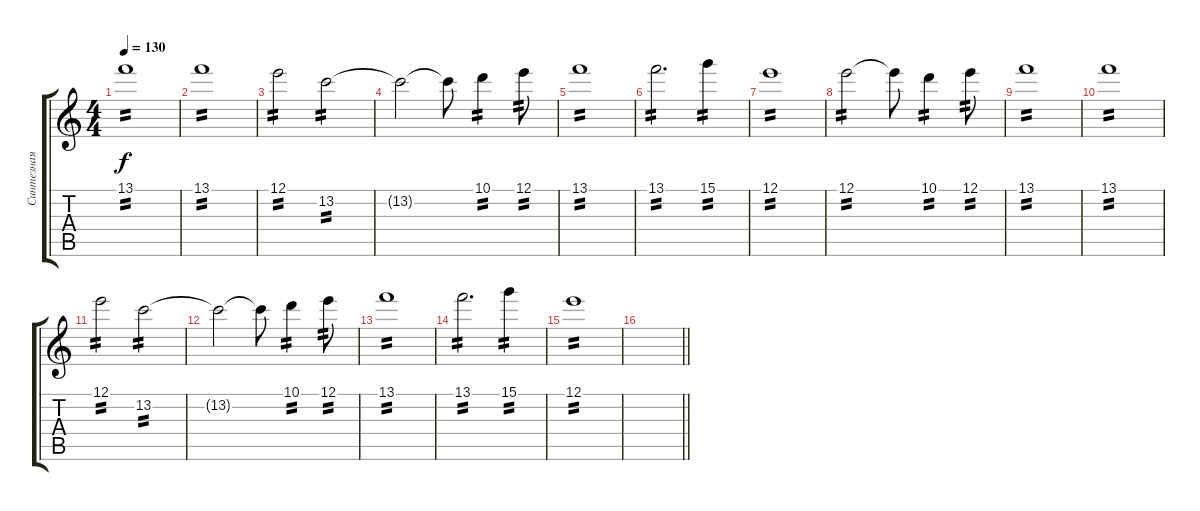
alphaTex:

\track ("Синтезная гитара" "Синтезная ") {instrument overdrivenguitar}
\staff {score tabs}
\tuning (E4 B3 G3 D3 A2 E2) {hide}
\ts (4 4)
\tempo 130
\clef g2
\ks c
13.1.1{tp 2 dy f} |
13.1.1{tp 2} |
12.1.2{tp 2} 13.2.2{tp 2} |
13.2{t}.2 13.2{t}.8 10.1.4{tp 2} 12.1.8{tp 2} |
13.1.1{tp 2} |
13.1.2{d tp 2} 15.1.4{tp 2} |
12.1.1{tp 2} |
12.1.2{tp 2} 12.1{t}.8 10.1.4{tp 2} 12.1.8{tp 2} |
13.1.1{tp 2} |
13.1.1{tp 2} |
12.1.2{tp 2} 13.2.2{tp 2} |
13.2{t}.2 13.2{t}.8 10.1.4{tp 2} 12.1.8{tp 2} |
13.1.1{tp 2} |
13.1.2{d tp 2} 15.1.4{tp 2} |
12.1.1{tp 2} |
\barLineRight lightlight
